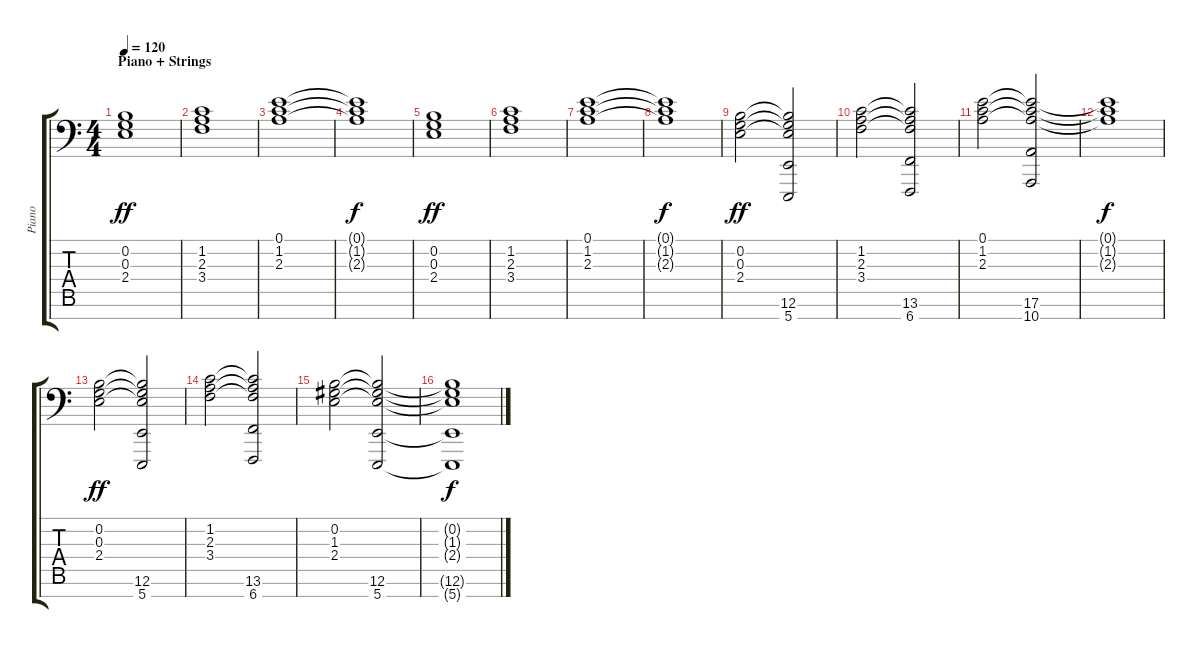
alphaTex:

\track ("Piano" "Piano") {instrument acousticgrandpiano}
\staff {score tabs}
\tuning (E4 B3 G3 D3 A2 E1 B0) {hide}
\ts (4 4)
\section ("" "Piano + Strings")
\tempo 120
\clef f4
\ks c
(0.2 0.3 2.4).1{dy ff instrument acousticgrandpiano} |
(1.2 2.3 3.4).1 |
(0.1 1.2 2.3).1 |
(0.1{t} 1.2{t} 2.3{t}).1{dy f} |
(0.2 0.3 2.4).1{dy ff} |
(1.2 2.3 3.4).1 |
(0.1 1.2 2.3).1 |
(0.1{t} 1.2{t} 2.3{t}).1{dy f} |
(0.2 0.3 2.4).2{dy ff} (0.2{t} 0.3{t} 2.4{t} 12.6 5.7).2 |
(1.2 2.3 3.4).2 (1.2{t} 2.3{t} 3.4{t} 13.6 6.7).2 |
(0.1 1.2 2.3).2 (0.1{t} 1.2{t} 2.3{t} 17.6 10.7).2 |
(0.1{t} 1.2{t} 2.3{t}).1{dy f} |
(0.2 0.3 2.4).2{dy ff} (0.2{t} 0.3{t} 2.4{t} 12.6 5.7).2 |
(1.2 2.3 3.4).2 (1.2{t} 2.3{t} 3.4{t} 13.6 6.7).2 |
(0.2 1.3 2.4).2 (0.2{t} 1.3{t} 2.4{t} 12.6 5.7).2 |
(0.2{t} 1.3{t} 2.4{t} 12.6{t} 5.7{t}).1{dy f}
